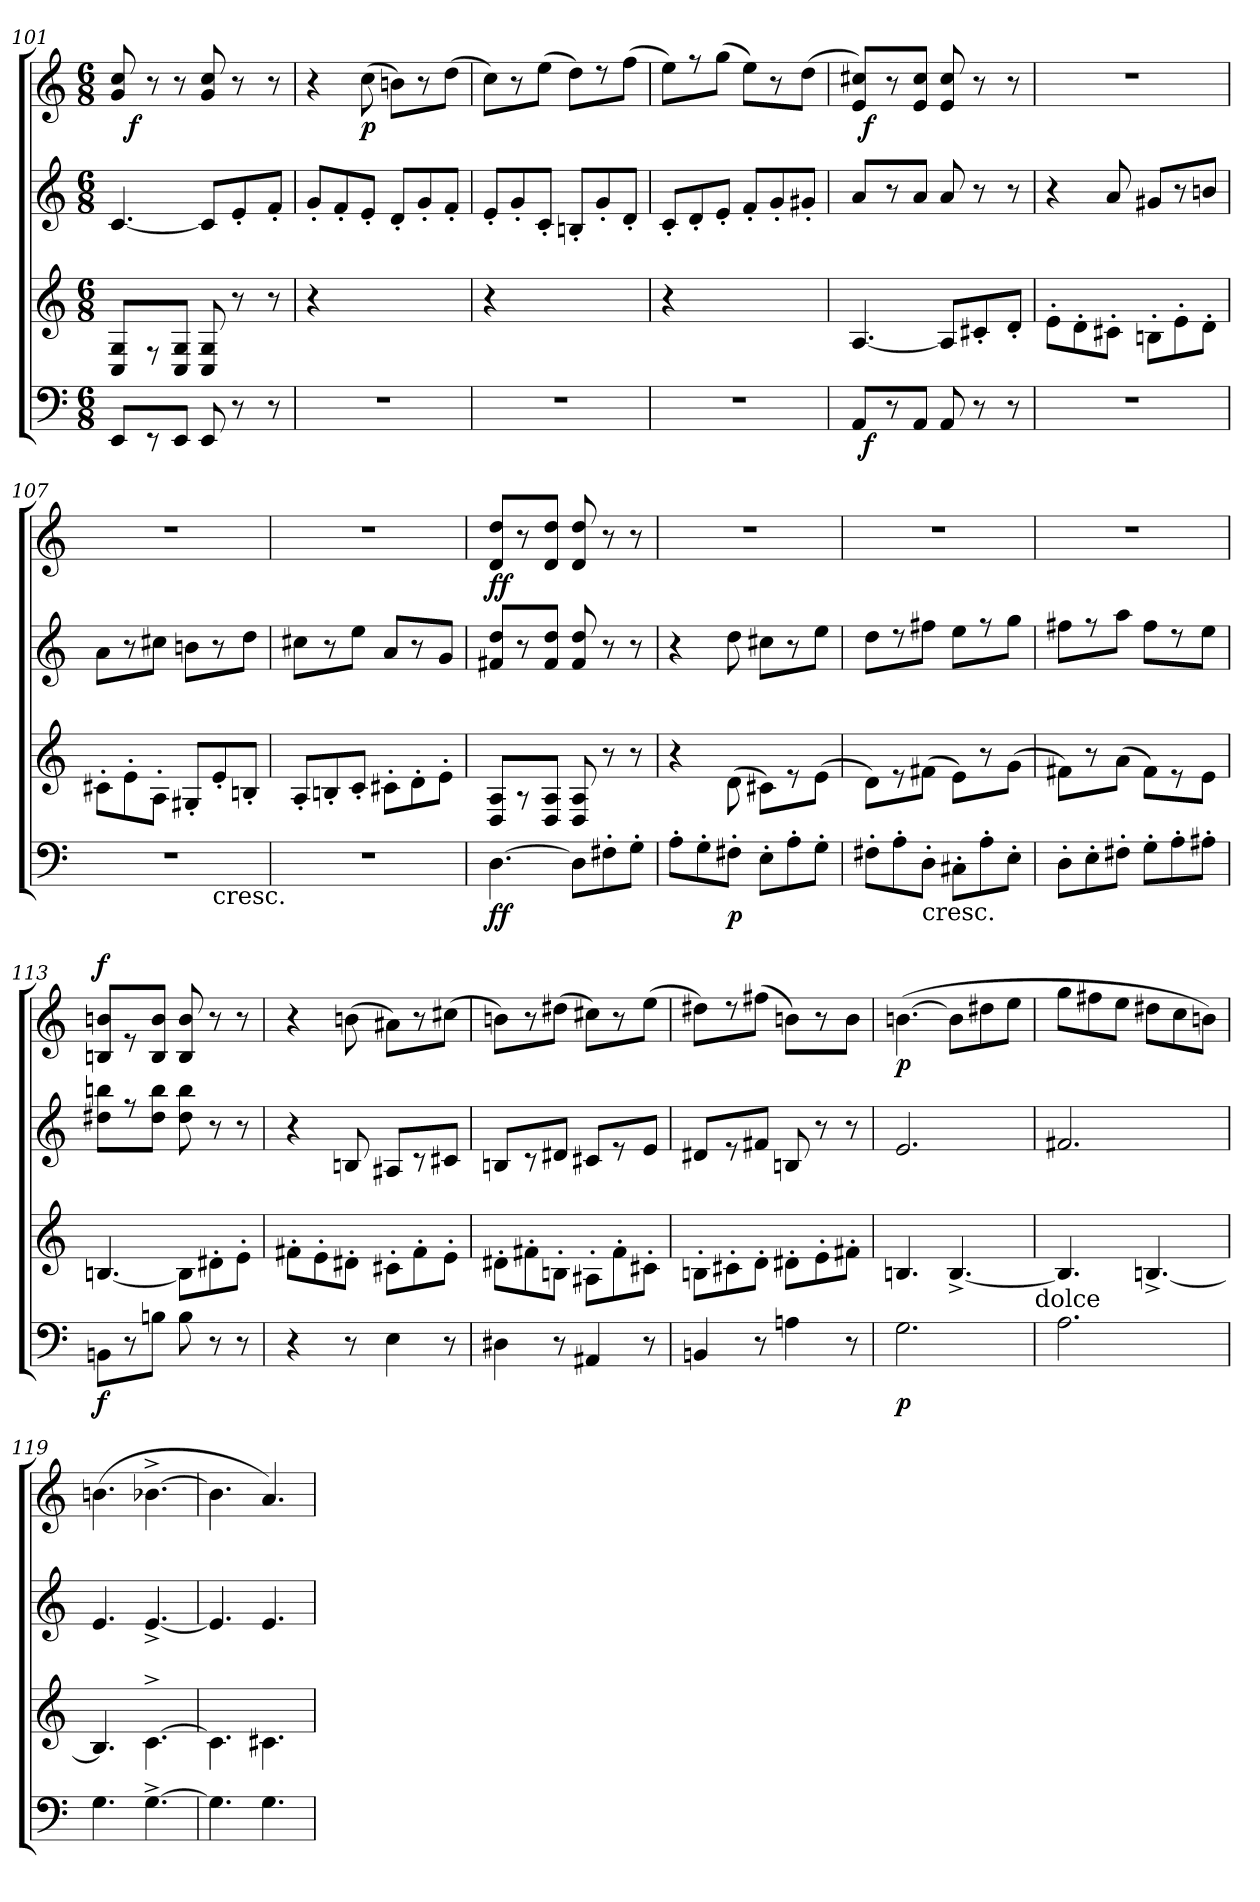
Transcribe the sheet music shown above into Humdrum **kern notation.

**kern	**dynam	**kern	**kern	**kern	**dynam
*part4	*part4	*part3	*part2	*part1	*part1
*staff4	*staff4	*staff3	*staff2	*staff1	*staff1
*M6/8	*	*M6/8	*M6/8	*M6/8	*
=101	=101	=101	=101	=101	=101
*	*	*	*	*^	*
8EE/L	.	8C/ 8G/L	[4.c/	8g/ 8cc/	16ryy	.
!	!	!	!	!	!	!LO:DY:b
.	.	.	.	.	2ryy	f
8r	.	8r	.	8r	.	.
8EE/J	.	8C/ 8G/J	.	8r	.	.
8EE/	.	8C/ 8G/	8c/L]	8g/ 8cc/	.	.
8r	.	8r	8e'</	8r	.	.
.	.	.	.	.	8.ryy	.
8r	.	8r	8f'</J	8r	.	.
*	*	*	*	*v	*v	*
=102	=102	=102	=102	=102	=102
2.r	.	4r	8g'</L	4r	.
.	.	.	8f'</	.	.
!	!	!	!	!	!LO:DY:b
.	.	2ryy	8e'</J	(>8cc\	p
.	.	.	8d'</L	8bn\L)	.
.	.	.	8g'</	8r	.
.	.	.	8f'</J	(>8dd\J	.
=103	=103	=103	=103	=103	=103
2.r	.	4r	8e'</L	8cc\L)	.
.	.	.	8g'</	8r	.
.	.	2ryy	8c'</J	(>8ee\J	.
.	.	.	8Bn'</L	8dd\L)	.
.	.	.	8g'</	8r	.
.	.	.	8d'</J	(>8ff\J	.
=104	=104	=104	=104	=104	=104
2.r	.	4r	8c'</L	8ee\L)	.
.	.	.	8d'</	8r	.
.	.	2ryy	8e'</J	(>8gg\J	.
.	.	.	8f'</L	8ee\L)	.
.	.	.	8g'</	8r	.
.	.	.	8g#'</J	(>8dd\J	.
=105	=105	=105	=105	=105	=105
*^	*	*	*	*^	*
8AA/L	32ryy	.	[4.A/	8a/L	8e/ 8cc#/L)	32ryy	.
!	!	!LO:DY:b	!	!	!	!	!LO:DY:b
.	2ryy	f	.	.	.	2ryy	f
8r	.	.	.	8r	8r	.	.
8AA/J	.	.	.	8a/J	8e/ 8cc#/J	.	.
8AA/	.	.	8A/L]	8a/	8e/ 8cc#/	.	.
8r	.	.	8c#'</	8r	8r	.	.
.	8..ryy	.	.	.	.	8..ryy	.
8r	.	.	8d'</J	8r	8r	.	.
*v	*v	*	*	*	*v	*v	*
=106	=106	=106	=106	=106	=106
2.r	.	8e'>\L	4r	2.r	.
.	.	8d'>\	.	.	.
.	.	8c#'>\J	8a/	.	.
.	.	8Bn'>\L	8g#/L	.	.
.	.	8e'>\	8r	.	.
.	.	8d'>\J	8bn/J	.	.
=107	=107	=107	=107	=107	=107
*^	*	*	*	*	*
2.r	2ryy	.	8c#'>\L	8a\L	2.r	.
.	.	.	8e'>\	8r	.	.
.	.	.	8A'>\J	8cc#\J	.	.
.	.	.	8G#'</L	8bn\L	.	.
!	!LO:TX:b:t=cresc.	!	!	!	!	!
.	4ryy	.	8e'</	8r	.	.
.	.	.	8Bn'</J	8dd\J	.	.
*v	*v	*	*	*	*	*
!!LO:LB:g=z
=108	=108	=108	=108	=108	=108
2.r	.	8A'</L	8cc#\L	2.r	.
.	.	8Bn'</	8r	.	.
.	.	8c'</J	8ee\J	.	.
.	.	8c#'>\L	8a/L	.	.
.	.	8d'>\	8r	.	.
.	.	8e'>\J	8g/J	.	.
=109	=109	=109	=109	=109	=109
!	!LO:DY:b	!	!	!	!LO:DY:b
[4.D\	ff	8D/ 8A/L	8f#/ 8dd/L	8d/ 8dd/L	ff
.	.	8r	8r	8r	.
.	.	8D/ 8A/J	8f#/ 8dd/J	8d/ 8dd/J	.
8D\L]	.	8D/ 8A/	8f#/ 8dd/	8d/ 8dd/	.
8F#'>\	.	8r	8r	8r	.
8G'>\J	.	8r	8r	8r	.
=110	=110	=110	=110	=110	=110
8A'>\L	.	4r	4r	2.r	.
8G'>\	.	.	.	.	.
!	!LO:DY:b	!	!	!	!
8F#'>\J	p	(>8d\	8dd\	.	.
8E'>\L	.	8c#\L)	8cc#\L	.	.
8A'>\	.	8r	8r	.	.
8G'>\J	.	(>8e\J	8ee\J	.	.
=111	=111	=111	=111	=111	=111
8F#'>\L	.	8d\L)	8dd\L	2.r	.
8A'>\	.	8r	8r	.	.
!LO:TX:b:t=cresc.	!	!	!	!	!
8D'>\J	.	(>8f#\J	8ff#\J	.	.
8C#'>\L	.	8e\L)	8ee\L	.	.
8A'>\	.	8r	8r	.	.
8E'>\J	.	(>8g\J	8gg\J	.	.
=112	=112	=112	=112	=112	=112
8D'>\L	.	8f#\L)	8ff#\L	2.r	.
8E'>\	.	8r	8r	.	.
8F#'>\J	.	(>8a\J	8aa\J	.	.
8G'>\L	.	8f#\L)	8ff#\L	.	.
8A'>\	.	8r	8r	.	.
8A#'>\J	.	8e\J	8ee\J	.	.
=113	=113	=113	=113	=113	=113
!	!LO:DY:b	!	!	!	!LO:DY:a
8BBn\L	f	[4.Bn/	8dd#\ 8bbn\L	8Bn/ 8bn/L	f
8r	.	.	8r	8r	.
8Bn\J	.	.	8dd#\ 8bb\J	8B/ 8b/J	.
8B\	.	8B\L]	8dd#\ 8bb\	8B/ 8b/	.
8r	.	8d#'>\	8r	8r	.
8r	.	8e'>\J	8r	8r	.
=114	=114	=114	=114	=114	=114
4r	.	8f#'>\L	4r	4r	.
.	.	8e'>\	.	.	.
8r	.	8d#'>\J	8Bn/	(>8bn\	.
4E\	.	8c#'>\L	8A#/L	8a#\L)	.
.	.	8f#'>\	8r	8r	.
8r	.	8e'>\J	8c#/J	(>8cc#\J	.
=115	=115	=115	=115	=115	=115
4D#\	.	8d#'>\L	8Bn/L	8bn\L)	.
.	.	8f#'>\	8r	8r	.
8r	.	8Bn'>\J	8d#/J	(>8dd#\J	.
4AA#/	.	8A#'>\L	8c#/L	8cc#\L)	.
.	.	8f#'>\	8r	8r	.
8r	.	8c#'>\J	8e/J	(>8ee\J	.
=116	=116	=116	=116	=116	=116
4BBn/	.	8Bn'>\L	8d#/L	8dd#\L)	.
.	.	8c#'>\	8r	8r	.
8r	.	8d'>\J	8f#/J	(>8ff#\J	.
4An\	.	8d#'>\L	8Bn/	8bn\L)	.
.	.	8e'>\	8r	8r	.
8r	.	8f#'>\J	8r	8b\J	.
!!LO:LB:g=z
=117	=117	=117	=117	=117	=117
!	!LO:DY:b	!	!	!	!LO:DY:b
2.G\	p	4.Bn/	2.e/	(>[4.bn\	p
.	.	[4.B^</	.	8b\L]	.
.	.	.	.	8dd#\	.
.	.	.	.	8ee\J	.
!LO:TX:a:t=dolce	!	!	!	!	!
=118	=118	=118	=118	=118	=118
2.A\	.	4.B/]	2.f#/	8gg\L	.
.	.	.	.	8ff#\	.
.	.	.	.	8ee\J	.
.	.	[4.Bn^</	.	8dd#\L	.
.	.	.	.	8cc\	.
.	.	.	.	8bn\J)	.
=119	=119	=119	=119	=119	=119
4.G\	.	4.B/]	4.e/	(>4.bn\	.
[4.G^>\	.	[4.c^>\	[4.e^</	[4.b-^>\	.
=120	=120	=120	=120	=120	=120
4.G\]	.	4.c\]	4.e/]	4.b-\]	.
4.G\	.	4.c#\	4.e/	4.a/)	.
=	=	=	=	=	=
*-	*-	*-	*-	*-	*-
